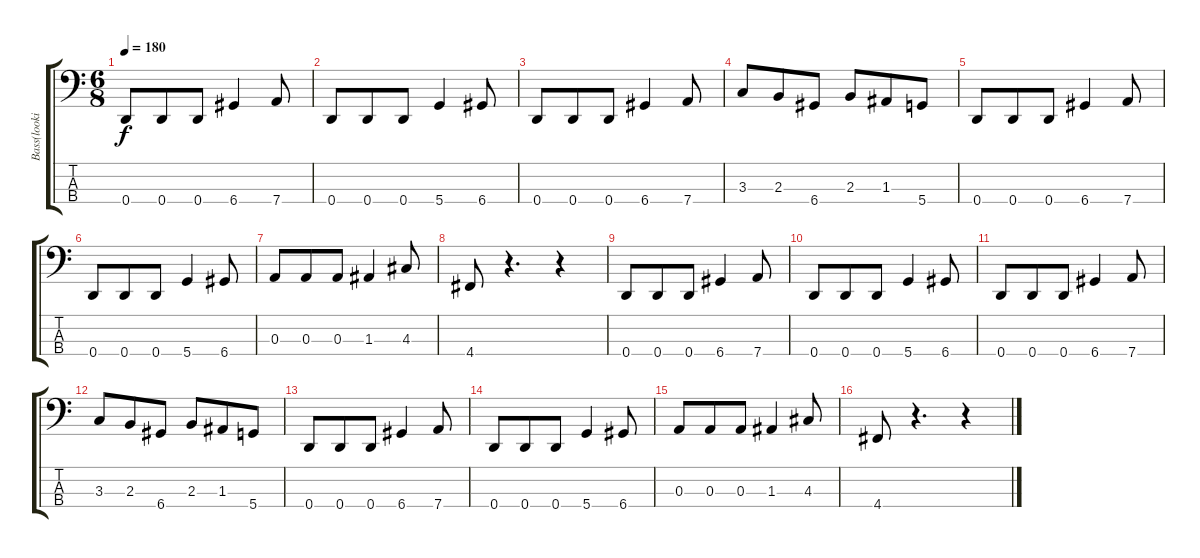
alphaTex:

\track ("Bass(looking)" "Bass(looki") {instrument electricbasspick}
\staff {score tabs}
\tuning (G2 D2 A1 D1) {hide}
\ts (6 8)
\tempo 180
\clef f4
\ks c
0.4.8{dy f} 0.4.8 0.4.8 6.4.4 7.4.8 |
0.4.8 0.4.8 0.4.8 5.4.4 6.4.8 |
0.4.8 0.4.8 0.4.8 6.4.4 7.4.8 |
3.3.8 2.3.8 6.4.8 2.3.8 1.3.8 5.4.8 |
0.4.8 0.4.8 0.4.8 6.4.4 7.4.8 |
0.4.8 0.4.8 0.4.8 5.4.4 6.4.8 |
0.3.8 0.3.8 0.3.8 1.3.4 4.3.8 |
4.4.8 r.4{d} r.4 |
0.4.8 0.4.8 0.4.8 6.4.4 7.4.8 |
0.4.8 0.4.8 0.4.8 5.4.4 6.4.8 |
0.4.8 0.4.8 0.4.8 6.4.4 7.4.8 |
3.3.8 2.3.8 6.4.8 2.3.8 1.3.8 5.4.8 |
0.4.8 0.4.8 0.4.8 6.4.4 7.4.8 |
0.4.8 0.4.8 0.4.8 5.4.4 6.4.8 |
0.3.8 0.3.8 0.3.8 1.3.4 4.3.8 |
4.4.8 r.4{d} r.4
